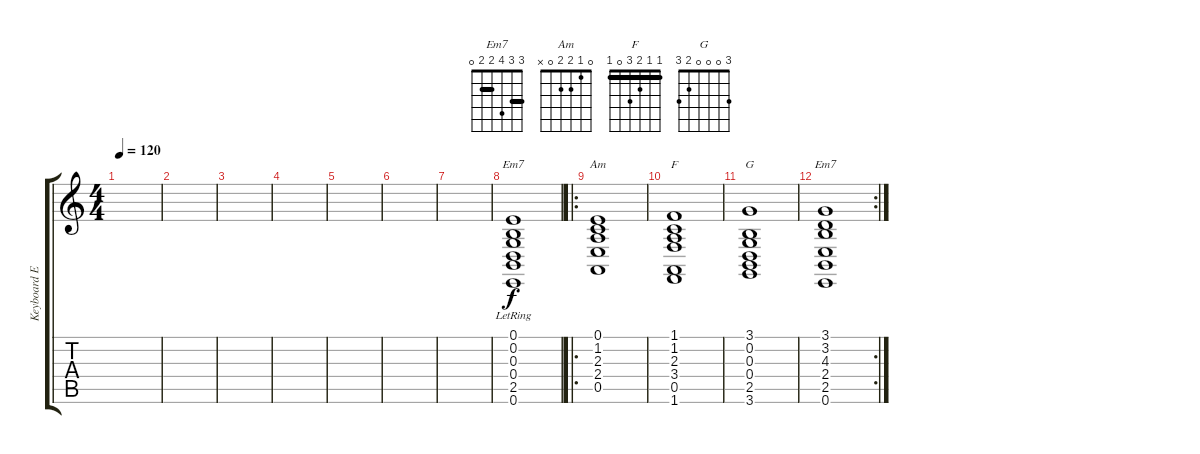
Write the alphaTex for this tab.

\track ("Keyboard Effect{Anuj}" "Keyboard E") {instrument stringensemble1}
\staff {score tabs}
\tuning (E4 B3 G3 D3 A2 E2) {hide}
\chord ("Em7" 0 0 0 0 2 0)
\chord ("Am" 0 1 2 2 0 x)
\chord ("F" 1 1 2 3 0 1) {barre 1}
\chord ("G" 3 0 0 0 2 3)
\chord ("Em7" 3 3 4 2 2 0) {barre (2 3)}
\ts (4 4)
\tempo 120
\clef g2
\ks c
|
|
|
|
|
|
|
(0.1{lr} 0.2{lr} 0.3{lr} 0.4{lr} 2.5{lr} 0.6{lr}).1{ch "Em7"} |
\ro
(0.1 1.2 2.3 2.4 0.5).1{ch "Am" dy f} |
(1.1 1.2 2.3 3.4 0.5 1.6).1{ch "F"} |
(3.1 0.2 0.3 0.4 2.5 3.6).1{ch "G"} |
\rc 2
(3.1 3.2 4.3 2.4 2.5 0.6).1{ch "Em7"}
